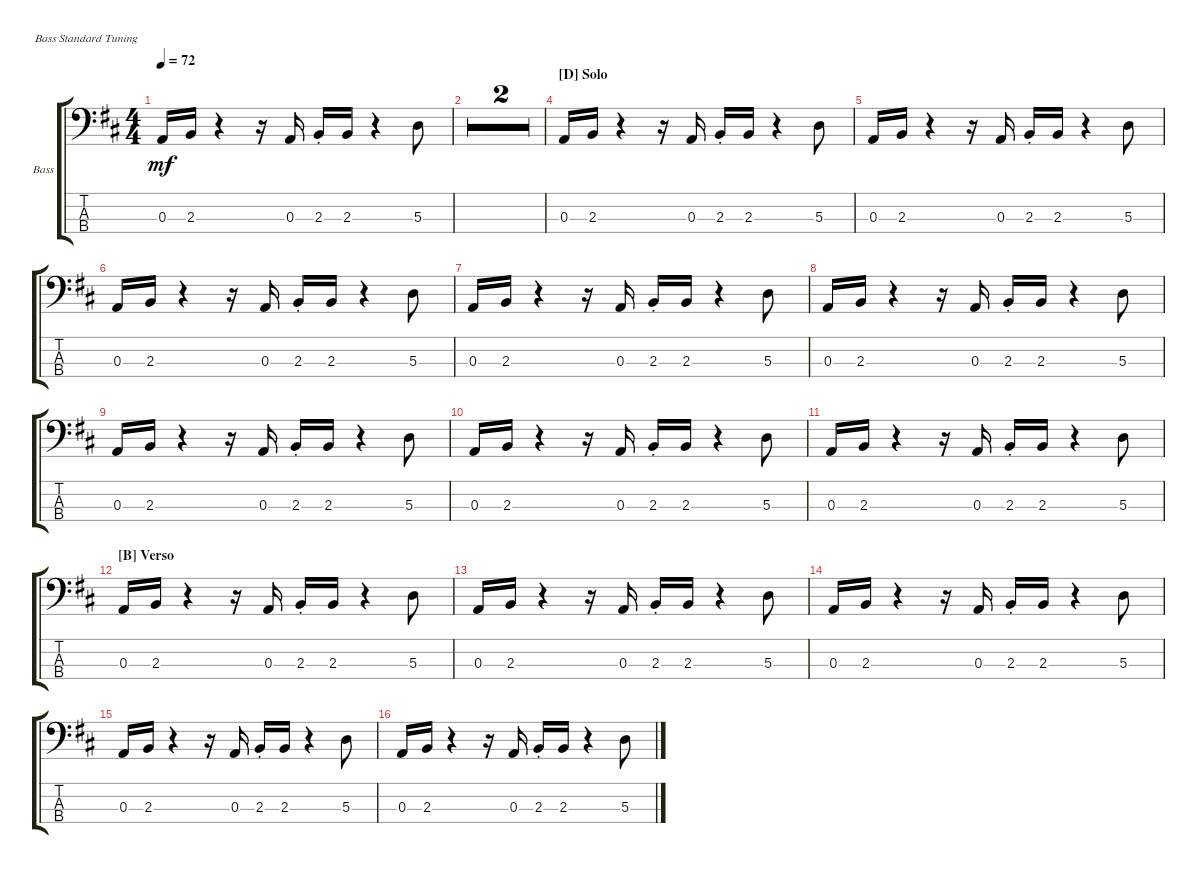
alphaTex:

\defaultSystemsLayout 4
\bracketExtendMode groupsimilarinstruments
\firstSystemTrackNameOrientation horizontal
\otherSystemsTrackNameOrientation horizontal
\track ("Bass" "Bass") {multiBarRest instrument electricbassfinger}
\staff {score tabs}
\tuning (G2 D2 A1 E1)
\ts (4 4)
\tempo 72
\clef f4
\ks d
0.3.16{dy mf} 2.3.16 r.4 r.16 0.3.16 2.3{st}.16 2.3.16 r.4 5.3.8 |
|
|
\section ("D" "Solo")
0.3.16 2.3.16 r.4 r.16 0.3.16 2.3{st}.16 2.3.16 r.4 5.3.8 |
0.3.16 2.3.16 r.4 r.16 0.3.16 2.3{st}.16 2.3.16 r.4 5.3.8 |
0.3.16 2.3.16 r.4 r.16 0.3.16 2.3{st}.16 2.3.16 r.4 5.3.8 |
0.3.16 2.3.16 r.4 r.16 0.3.16 2.3{st}.16 2.3.16 r.4 5.3.8 |
0.3.16 2.3.16 r.4 r.16 0.3.16 2.3{st}.16 2.3.16 r.4 5.3.8 |
0.3.16 2.3.16 r.4 r.16 0.3.16 2.3{st}.16 2.3.16 r.4 5.3.8 |
0.3.16 2.3.16 r.4 r.16 0.3.16 2.3{st}.16 2.3.16 r.4 5.3.8 |
0.3.16 2.3.16 r.4 r.16 0.3.16 2.3{st}.16 2.3.16 r.4 5.3.8 |
\section ("B" "Verso")
0.3.16 2.3.16 r.4 r.16 0.3.16 2.3{st}.16 2.3.16 r.4 5.3.8 |
0.3.16 2.3.16 r.4 r.16 0.3.16 2.3{st}.16 2.3.16 r.4 5.3.8 |
0.3.16 2.3.16 r.4 r.16 0.3.16 2.3{st}.16 2.3.16 r.4 5.3.8 |
0.3.16 2.3.16 r.4 r.16 0.3.16 2.3{st}.16 2.3.16 r.4 5.3.8 |
0.3.16 2.3.16 r.4 r.16 0.3.16 2.3{st}.16 2.3.16 r.4 5.3.8
